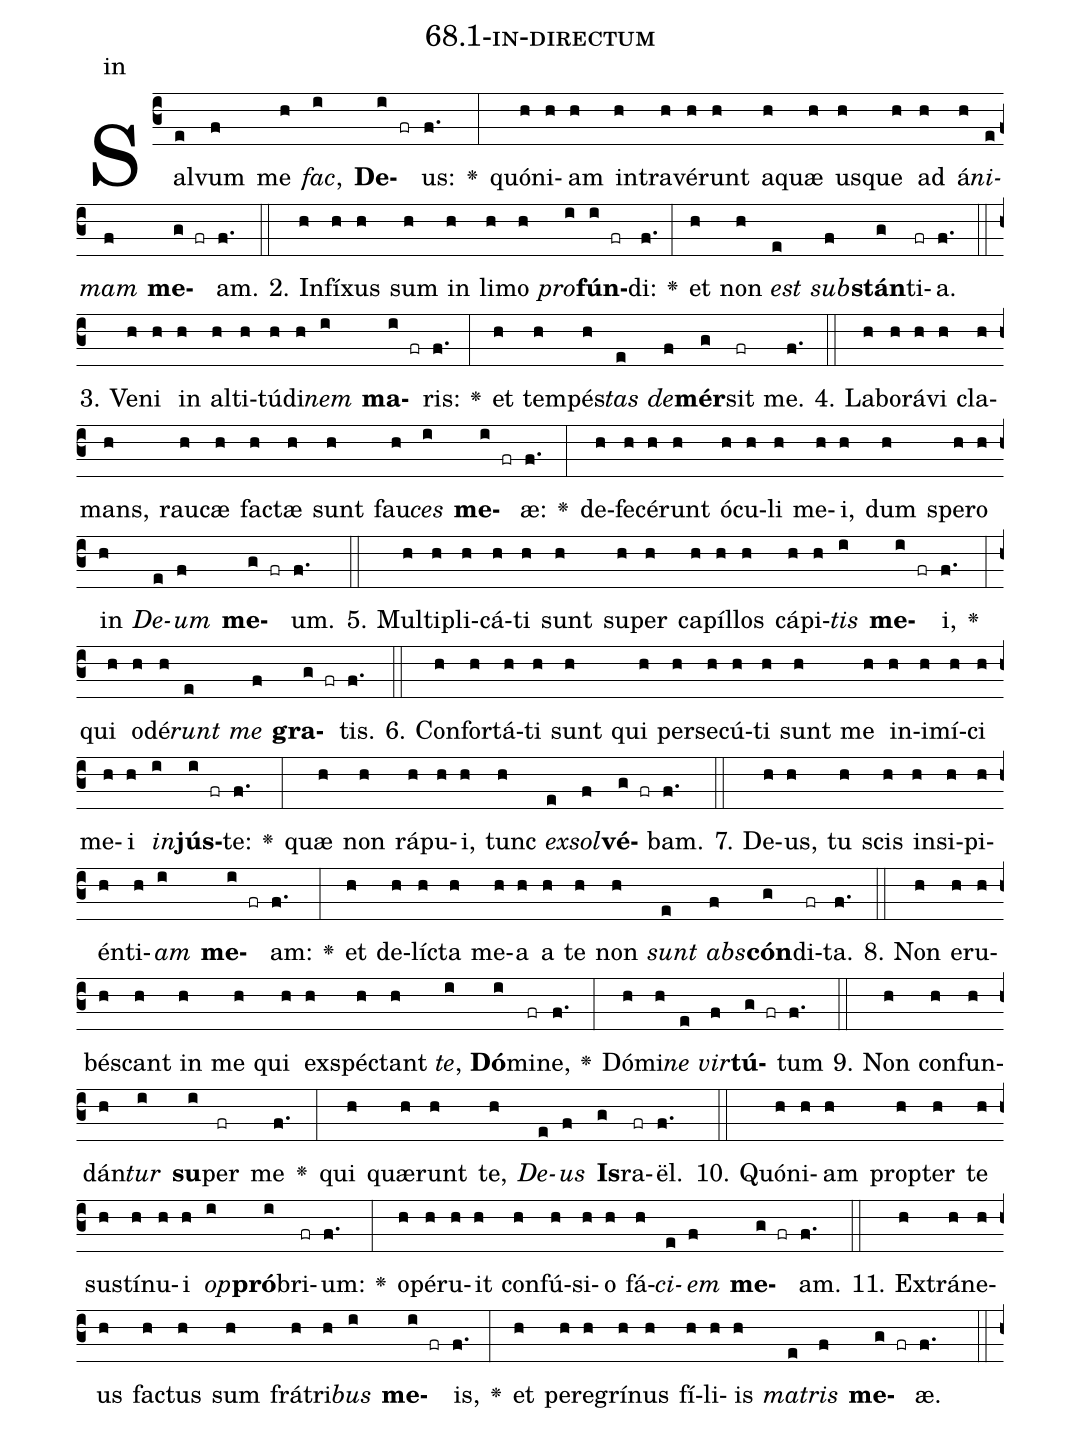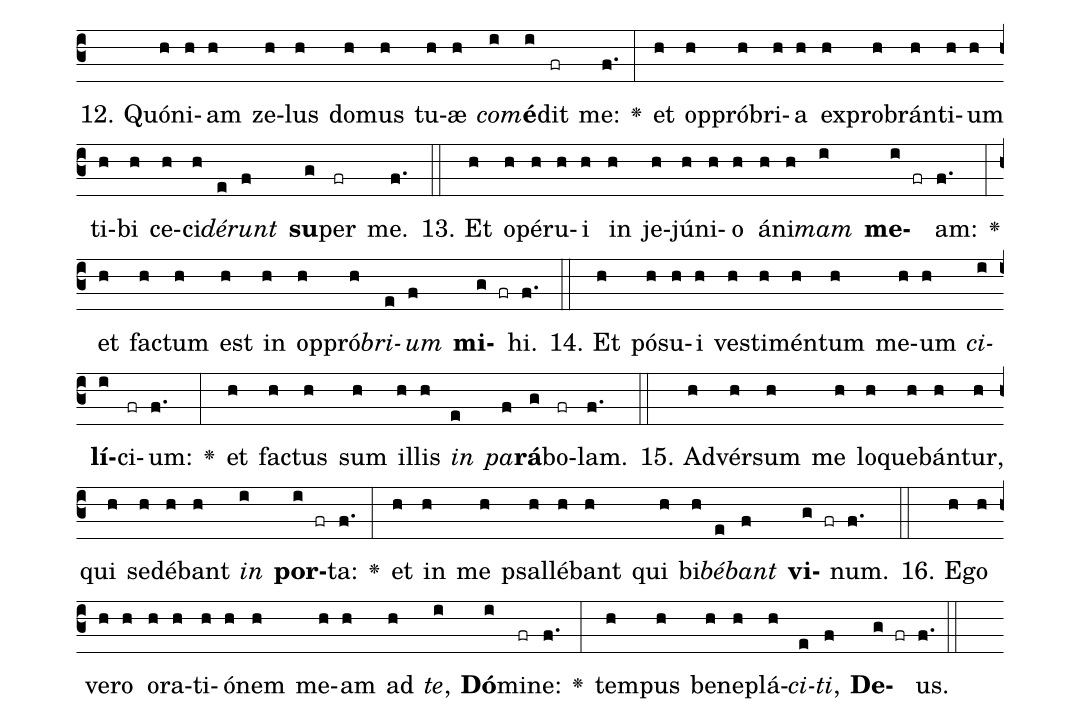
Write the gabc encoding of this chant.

name: 68.1-in-directum;
annotation: in;
%%
(c3)Sal(e)vum(f) me(h) <i>fac</i>,(i) <b>De</b>(i fr)us:(f.) <v>\greheightstar</v>(:) quón(h)i(h)am(h) in(h)tra(h)vé(h)runt(h) a(h)quæ(h) us(h)que(h) ad(h) á(h)<i>ni</i>(e)<i>mam</i>(f) <b>me</b>(g fr)am.(f.) (::)
2. In(h)fí(h)xus(h) sum(h) in(h) li(h)mo(h) <i>pro</i>(i)<b>fún</b>(i fr)di:(f.) <v>\greheightstar</v>(:) et(h) non(h) <i>est</i>(e) <i>sub</i>(f)<b>stán</b>(g)ti(fr)a.(f.) (::)
3. Ve(h)ni(h) in(h) al(h)ti(h)tú(h)di(h)<i>nem</i>(i) <b>ma</b>(i fr)ris:(f.) <v>\greheightstar</v>(:) et(h) tem(h)pés(h)<i>tas</i>(e) <i>de</i>(f)<b>mér</b>(g)sit(fr) me.(f.) (::)
4. La(h)bo(h)rá(h)vi(h) cla(h)mans,(h) rau(h)cæ(h) fac(h)tæ(h) sunt(h) fau(h)<i>ces</i>(i) <b>me</b>(i fr)æ:(f.) <v>\greheightstar</v>(:) de(h)fe(h)cé(h)runt(h) ó(h)cu(h)li(h) me(h)i,(h) dum(h) spe(h)ro(h) in(h) <i>De</i>(e)<i>um</i>(f) <b>me</b>(g fr)um.(f.) (::)
5. Mul(h)ti(h)pli(h)cá(h)ti(h) sunt(h) su(h)per(h) ca(h)píl(h)los(h) cá(h)pi(h)<i>tis</i>(i) <b>me</b>(i fr)i,(f.) <v>\greheightstar</v>(:) qui(h) o(h)dé(h)<i>runt</i>(e) <i>me</i>(f) <b>gra</b>(g fr)tis.(f.) (::)
6. Con(h)for(h)tá(h)ti(h) sunt(h) qui(h) per(h)se(h)cú(h)ti(h) sunt(h) me(h) in(h)i(h)mí(h)ci(h) me(h)i(h) <i>in</i>(i)<b>jús</b>(i fr)te:(f.) <v>\greheightstar</v>(:) quæ(h) non(h) rá(h)pu(h)i,(h) tunc(h) <i>ex</i>(e)<i>sol</i>(f)<b>vé</b>(g fr)bam.(f.) (::)
7. De(h)us,(h) tu(h) scis(h) in(h)si(h)pi(h)én(h)ti(h)<i>am</i>(i) <b>me</b>(i fr)am:(f.) <v>\greheightstar</v>(:) et(h) de(h)líc(h)ta(h) me(h)a(h) a(h) te(h) non(h) <i>sunt</i>(e) <i>abs</i>(f)<b>cón</b>(g)di(fr)ta.(f.) (::)
8. Non(h) e(h)ru(h)bés(h)cant(h) in(h) me(h) qui(h) ex(h)spéc(h)tant(h) <i>te</i>,(i) <b>Dó</b>(i)mi(fr)ne,(f.) <v>\greheightstar</v>(:) Dó(h)mi(h)<i>ne</i>(e) <i>vir</i>(f)<b>tú</b>(g fr)tum(f.) (::)
9. Non(h) con(h)fun(h)dán(h)<i>tur</i>(i) <b>su</b>(i)per(fr) me(f.) <v>\greheightstar</v>(:) qui(h) quæ(h)runt(h) te,(h) <i>De</i>(e)<i>us</i>(f) <b>Is</b>(g)ra(fr)ël.(f.) (::)
10. Quón(h)i(h)am(h) prop(h)ter(h) te(h) sus(h)tí(h)nu(h)i(h) <i>op</i>(i)<b>pró</b>(i)bri(fr)um:(f.) <v>\greheightstar</v>(:) o(h)pé(h)ru(h)it(h) con(h)fú(h)si(h)o(h) fá(h)<i>ci</i>(e)<i>em</i>(f) <b>me</b>(g fr)am.(f.) (::)
11. Ex(h)trá(h)ne(h)us(h) fac(h)tus(h) sum(h) frá(h)tri(h)<i>bus</i>(i) <b>me</b>(i fr)is,(f.) <v>\greheightstar</v>(:) et(h) per(h)e(h)grí(h)nus(h) fí(h)li(h)is(h) <i>ma</i>(e)<i>tris</i>(f) <b>me</b>(g fr)æ.(f.) (::)
12. Quón(h)i(h)am(h) ze(h)lus(h) do(h)mus(h) tu(h)æ(h) <i>com</i>(i)<b>é</b>(i)dit(fr) me:(f.) <v>\greheightstar</v>(:) et(h) op(h)pró(h)bri(h)a(h) ex(h)pro(h)brán(h)ti(h)um(h) ti(h)bi(h) ce(h)ci(h)<i>dé</i>(e)<i>runt</i>(f) <b>su</b>(g)per(fr) me.(f.) (::)
13. Et(h) o(h)pé(h)ru(h)i(h) in(h) je(h)jú(h)ni(h)o(h) á(h)ni(h)<i>mam</i>(i) <b>me</b>(i fr)am:(f.) <v>\greheightstar</v>(:) et(h) fac(h)tum(h) est(h) in(h) op(h)pró(h)<i>bri</i>(e)<i>um</i>(f) <b>mi</b>(g fr)hi.(f.) (::)
14. Et(h) pó(h)su(h)i(h) ves(h)ti(h)mén(h)tum(h) me(h)um(h) <i>ci</i>(i)<b>lí</b>(i)ci(fr)um:(f.) <v>\greheightstar</v>(:) et(h) fac(h)tus(h) sum(h) il(h)lis(h) <i>in</i>(e) <i>pa</i>(f)<b>rá</b>(g)bo(fr)lam.(f.) (::)
15. Ad(h)vér(h)sum(h) me(h) lo(h)que(h)bán(h)tur,(h) qui(h) se(h)dé(h)bant(h) <i>in</i>(i) <b>por</b>(i fr)ta:(f.) <v>\greheightstar</v>(:) et(h) in(h) me(h) psal(h)lé(h)bant(h) qui(h) bi(h)<i>bé</i>(e)<i>bant</i>(f) <b>vi</b>(g fr)num.(f.) (::)
16. E(h)go(h) ve(h)ro(h) o(h)ra(h)ti(h)ó(h)nem(h) me(h)am(h) ad(h) <i>te</i>,(i) <b>Dó</b>(i)mi(fr)ne:(f.) <v>\greheightstar</v>(:) tem(h)pus(h) be(h)ne(h)plá(h)<i>ci</i>(e)<i>ti</i>,(f) <b>De</b>(g fr)us.(f.) (::)
